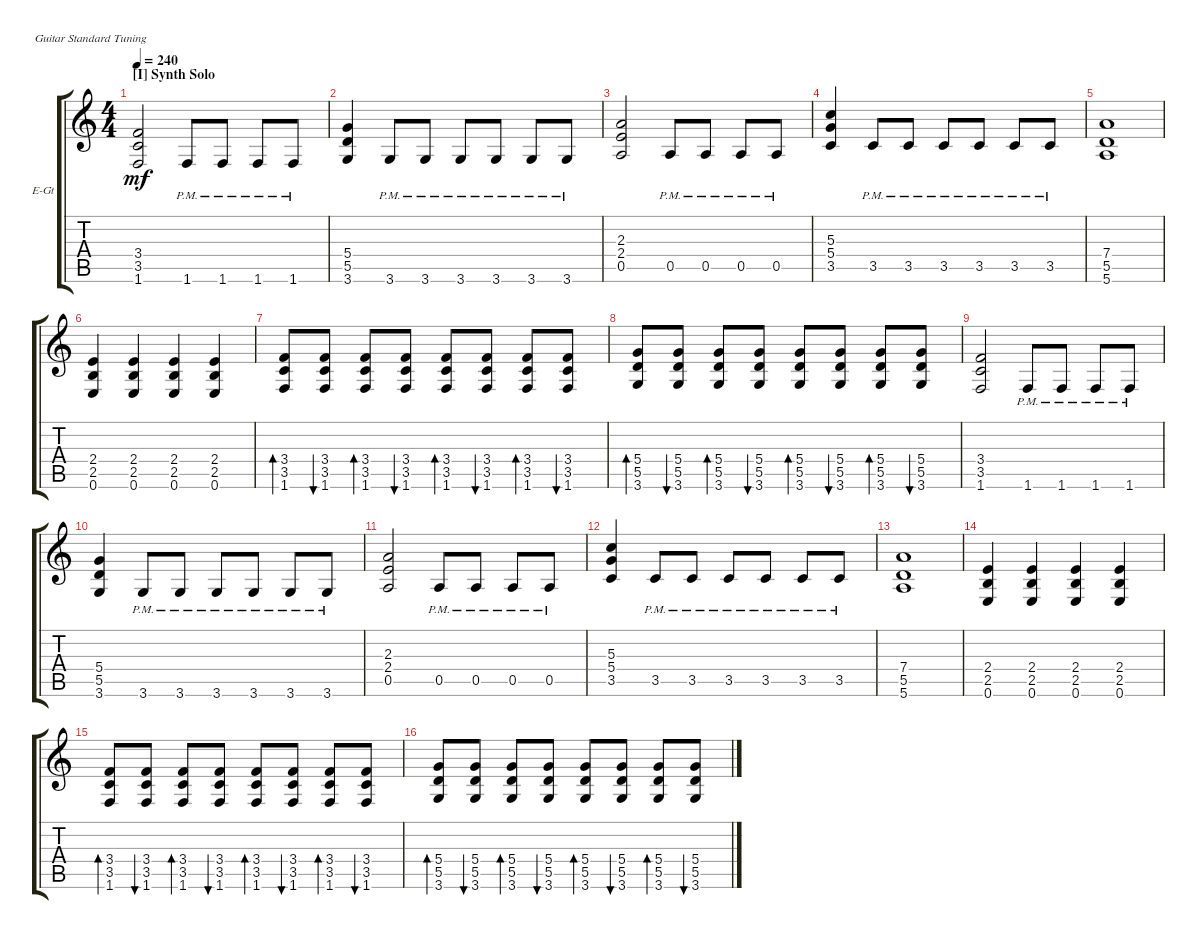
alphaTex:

\defaultSystemsLayout 4
\bracketExtendMode groupsimilarinstruments
\firstSystemTrackNameOrientation horizontal
\otherSystemsTrackNameOrientation horizontal
\track ("Rhythm Octs/Other" "E-Gt") {instrument distortionguitar}
\staff {score tabs}
\tuning (E4 B3 G3 D3 A2 E2)
\ts (4 4)
\section ("I" "Synth Solo")
\tempo 240
\clef g2
\scale
0.333333
\ks c
(1.6 3.5 3.4).2{dy mf} 1.6{pm}.8 1.6{pm}.8 1.6{pm}.8 1.6{pm}.8 |
\scale
0.333333 (3.6 5.5 5.4).4 3.6{pm}.8 3.6{pm}.8 3.6{pm}.8 3.6{pm}.8 3.6{pm}.8 3.6{pm}.8 |
\scale
0.333333 (0.5 2.4 2.3).2 0.5{pm}.8 0.5{pm}.8 0.5{pm}.8 0.5{pm}.8 |
\scale
0.333333 (3.5 5.4 5.3).4 3.5{pm}.8 3.5{pm}.8 3.5{pm}.8 3.5{pm}.8 3.5{pm}.8 3.5{pm}.8 |
\scale
0.333333 (5.6 5.5 7.4).1 |
\scale
0.333333 (0.6 2.5 2.4).4 (0.6 2.5 2.4).4 (0.6 2.5 2.4).4 (0.6 2.5 2.4).4 |
\scale
0.333333 (1.6 3.5 3.4).8{bd 30} (1.6 3.5 3.4).8{bu 30} (1.6 3.5 3.4).8{bd 30} (1.6 3.5 3.4).8{bu 30} (1.6 3.5 3.4).8{bd 30} (1.6 3.5 3.4).8{bu 30} (1.6 3.5 3.4).8{bd 30} (1.6 3.5 3.4).8{bu 30} |
\scale
0.333333 (3.6 5.5 5.4).8{bd 30} (3.6 5.5 5.4).8{bu 30} (3.6 5.5 5.4).8{bd 30} (3.6 5.5 5.4).8{bu 30} (3.6 5.5 5.4).8{bd 30} (3.6 5.5 5.4).8{bu 30} (3.6 5.5 5.4).8{bd 30} (3.6 5.5 5.4).8{bu 30} |
\scale
0.333333 (1.6 3.5 3.4).2 1.6{pm}.8 1.6{pm}.8 1.6{pm}.8 1.6{pm}.8 |
\scale
0.333333 (3.6 5.5 5.4).4 3.6{pm}.8 3.6{pm}.8 3.6{pm}.8 3.6{pm}.8 3.6{pm}.8 3.6{pm}.8 |
\scale
0.333333 (0.5 2.4 2.3).2 0.5{pm}.8 0.5{pm}.8 0.5{pm}.8 0.5{pm}.8 |
\scale
0.333333 (3.5 5.4 5.3).4 3.5{pm}.8 3.5{pm}.8 3.5{pm}.8 3.5{pm}.8 3.5{pm}.8 3.5{pm}.8 |
\scale
0.333333 (5.6 5.5 7.4).1 |
\scale
0.333333 (0.6 2.5 2.4).4 (0.6 2.5 2.4).4 (0.6 2.5 2.4).4 (0.6 2.5 2.4).4 |
\scale
0.333333 (1.6 3.5 3.4).8{bd 30} (1.6 3.5 3.4).8{bu 30} (1.6 3.5 3.4).8{bd 30} (1.6 3.5 3.4).8{bu 30} (1.6 3.5 3.4).8{bd 30} (1.6 3.5 3.4).8{bu 30} (1.6 3.5 3.4).8{bd 30} (1.6 3.5 3.4).8{bu 30} |
\scale
0.333333 (3.6 5.5 5.4).8{bd 30} (3.6 5.5 5.4).8{bu 30} (3.6 5.5 5.4).8{bd 30} (3.6 5.5 5.4).8{bu 30} (3.6 5.5 5.4).8{bd 30} (3.6 5.5 5.4).8{bu 30} (3.6 5.5 5.4).8{bd 30} (3.6 5.5 5.4).8{bu 30}
